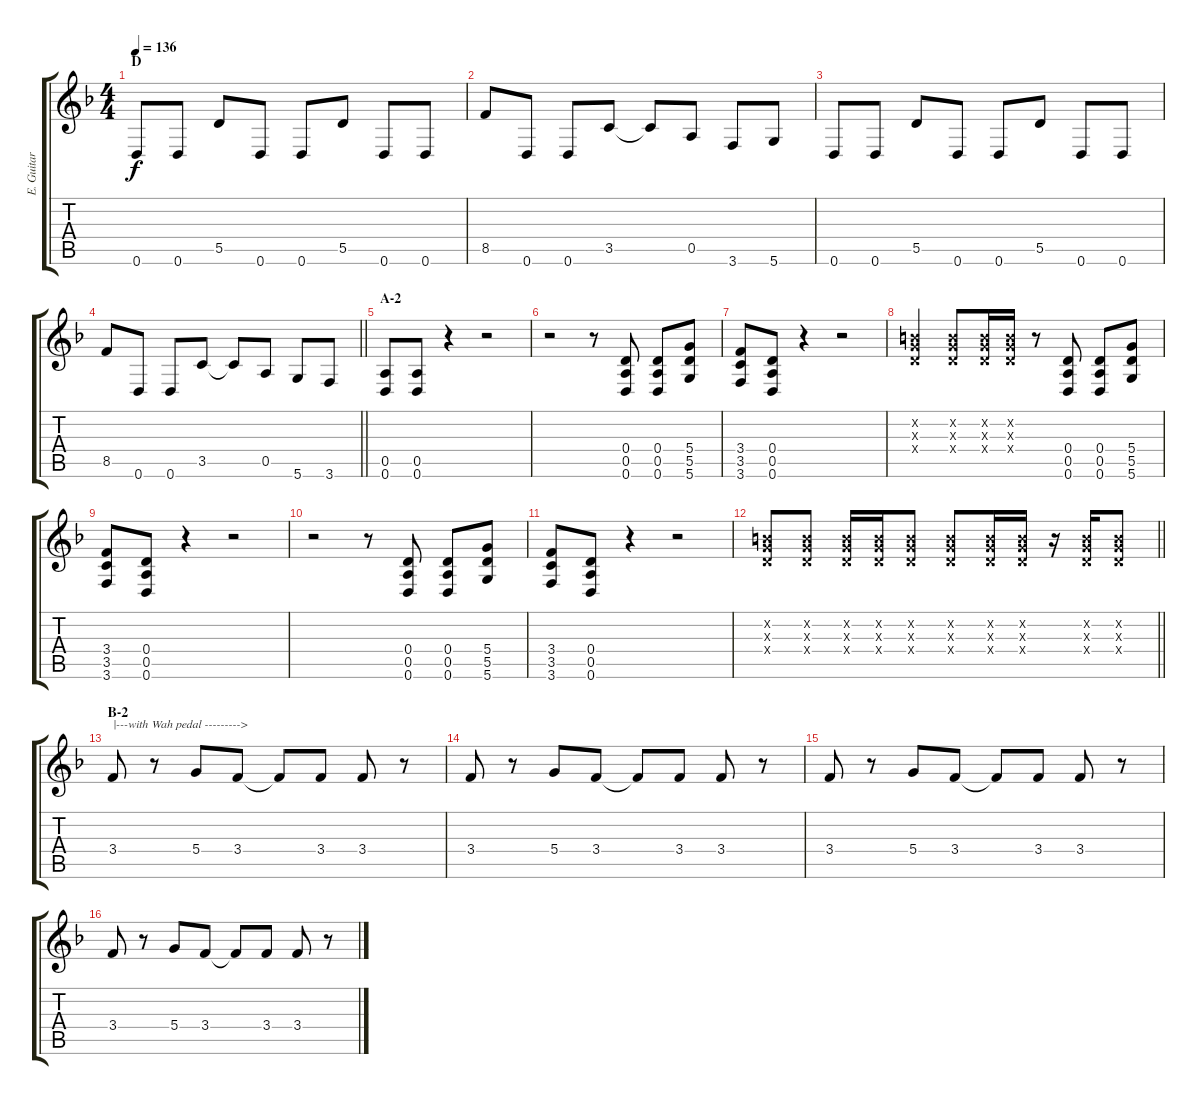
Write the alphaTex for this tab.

\track ("E. Guitar I" "E. Guitar ") {instrument distortionguitar}
\staff {score tabs}
\tuning (E4 B3 G3 D3 A2 D2) {hide}
\ts (4 4)
\section ("" "D")
\tempo 136
\clef g2
\ks dminor
0.6.8{dy f} 0.6.8 5.5.8 0.6.8 0.6.8 5.5.8 0.6.8 0.6.8 |
8.5.8 0.6.8 0.6.8 3.5.8 3.5{t}.8 0.5.8 3.6.8 5.6.8 |
0.6.8 0.6.8 5.5.8 0.6.8 0.6.8 5.5.8 0.6.8 0.6.8 |
\barLineRight lightlight
8.5.8 0.6.8 0.6.8 3.5.8 3.5{t}.8 0.5.8 5.6.8 3.6.8 |
\section ("" "A-2")
(0.5 0.6).8 (0.5 0.6).8 r.4 r.2 |
r.2 r.8 (0.4 0.5 0.6).8 (0.4 0.5 0.6).8 (5.4 5.5 5.6).8 |
(3.4 3.5 3.6).8 (0.4 0.5 0.6).8 r.4 r.2 |
(0.2{x} 0.3{x} 0.4{x}).4 (0.2{x} 0.3{x} 0.4{x}).8 (0.2{x} 0.3{x} 0.4{x}).16 (0.2{x} 0.3{x} 0.4{x}).16 r.8 (0.4 0.5 0.6).8 (0.4 0.5 0.6).8 (5.4 5.5 5.6).8 |
(3.4 3.5 3.6).8 (0.4 0.5 0.6).8 r.4 r.2 |
r.2 r.8 (0.4 0.5 0.6).8 (0.4 0.5 0.6).8 (5.4 5.5 5.6).8 |
(3.4 3.5 3.6).8 (0.4 0.5 0.6).8 r.4 r.2 |
\barLineRight lightlight
(0.2{x} 0.3{x} 0.4{x}).8 (0.2{x} 0.3{x} 0.4{x}).8 (0.2{x} 0.3{x} 0.4{x}).16 (0.2{x} 0.3{x} 0.4{x}).16 (0.2{x} 0.3{x} 0.4{x}).8 (0.2{x} 0.3{x} 0.4{x}).8 (0.2{x} 0.3{x} 0.4{x}).16 (0.2{x} 0.3{x} 0.4{x}).16 r.16 (0.2{x} 0.3{x} 0.4{x}).16 (0.2{x} 0.3{x} 0.4{x}).8 |
\section ("" "B-2")
3.4.8{txt "|---with Wah pedal --------->"} r.8 5.4.8 3.4.8 3.4{t}.8 3.4.8 3.4.8 r.8 |
3.4.8 r.8 5.4.8 3.4.8 3.4{t}.8 3.4.8 3.4.8 r.8 |
3.4.8 r.8 5.4.8 3.4.8 3.4{t}.8 3.4.8 3.4.8 r.8 |
3.4.8 r.8 5.4.8 3.4.8 3.4{t}.8 3.4.8 3.4.8 r.8
